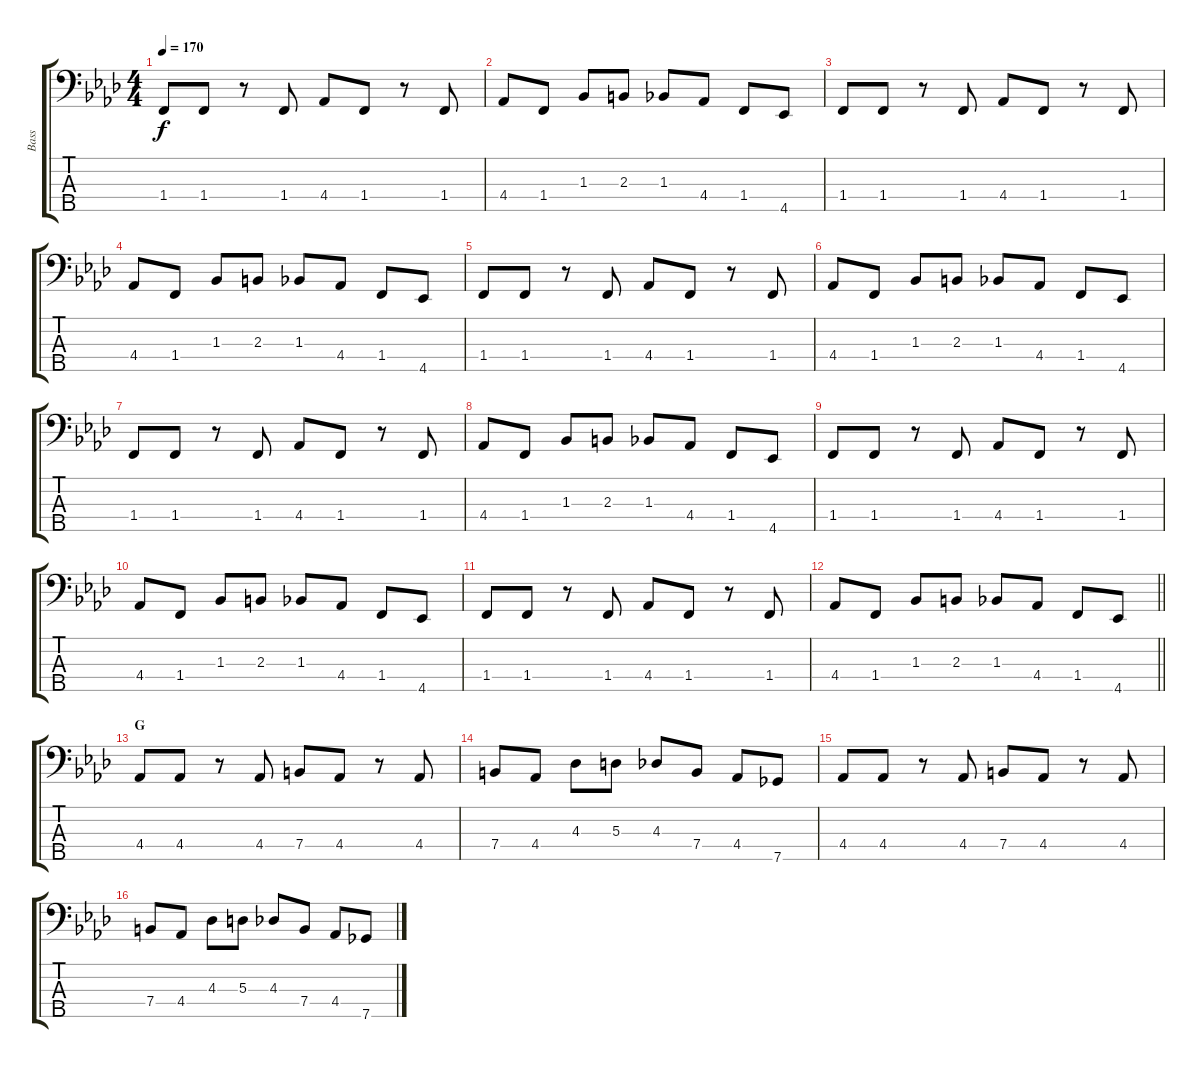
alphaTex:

\track ("Bass" "Bass") {instrument electricbassfinger}
\staff {score tabs}
\tuning (G2 D2 A1 E1 B0) {hide}
\ts (4 4)
\tempo 170
\clef f4
\ks ab
1.4.8{dy f} 1.4.8 r.8 1.4.8 4.4.8 1.4.8 r.8 1.4.8 |
4.4.8 1.4.8 1.3.8 2.3.8 1.3.8 4.4.8 1.4.8 4.5.8 |
1.4.8 1.4.8 r.8 1.4.8 4.4.8 1.4.8 r.8 1.4.8 |
4.4.8 1.4.8 1.3.8 2.3.8 1.3.8 4.4.8 1.4.8 4.5.8 |
1.4.8{volume 12} 1.4.8 r.8 1.4.8 4.4.8 1.4.8 r.8 1.4.8 |
4.4.8 1.4.8 1.3.8 2.3.8 1.3.8 4.4.8 1.4.8 4.5.8 |
1.4.8 1.4.8 r.8 1.4.8 4.4.8 1.4.8 r.8 1.4.8 |
4.4.8 1.4.8 1.3.8 2.3.8 1.3.8 4.4.8 1.4.8 4.5.8 |
1.4.8 1.4.8 r.8 1.4.8 4.4.8 1.4.8 r.8 1.4.8 |
4.4.8 1.4.8 1.3.8 2.3.8 1.3.8 4.4.8 1.4.8 4.5.8 |
1.4.8 1.4.8 r.8 1.4.8 4.4.8 1.4.8 r.8 1.4.8 |
\barLineRight lightlight
4.4.8 1.4.8 1.3.8 2.3.8 1.3.8 4.4.8 1.4.8 4.5.8 |
\section ("" "G")
4.4.8 4.4.8 r.8 4.4.8 7.4.8 4.4.8 r.8 4.4.8 |
7.4.8 4.4.8 4.3.8 5.3.8 4.3.8 7.4.8 4.4.8 7.5.8 |
4.4.8 4.4.8 r.8 4.4.8 7.4.8 4.4.8 r.8 4.4.8 |
7.4.8 4.4.8 4.3.8 5.3.8 4.3.8 7.4.8 4.4.8 7.5.8
